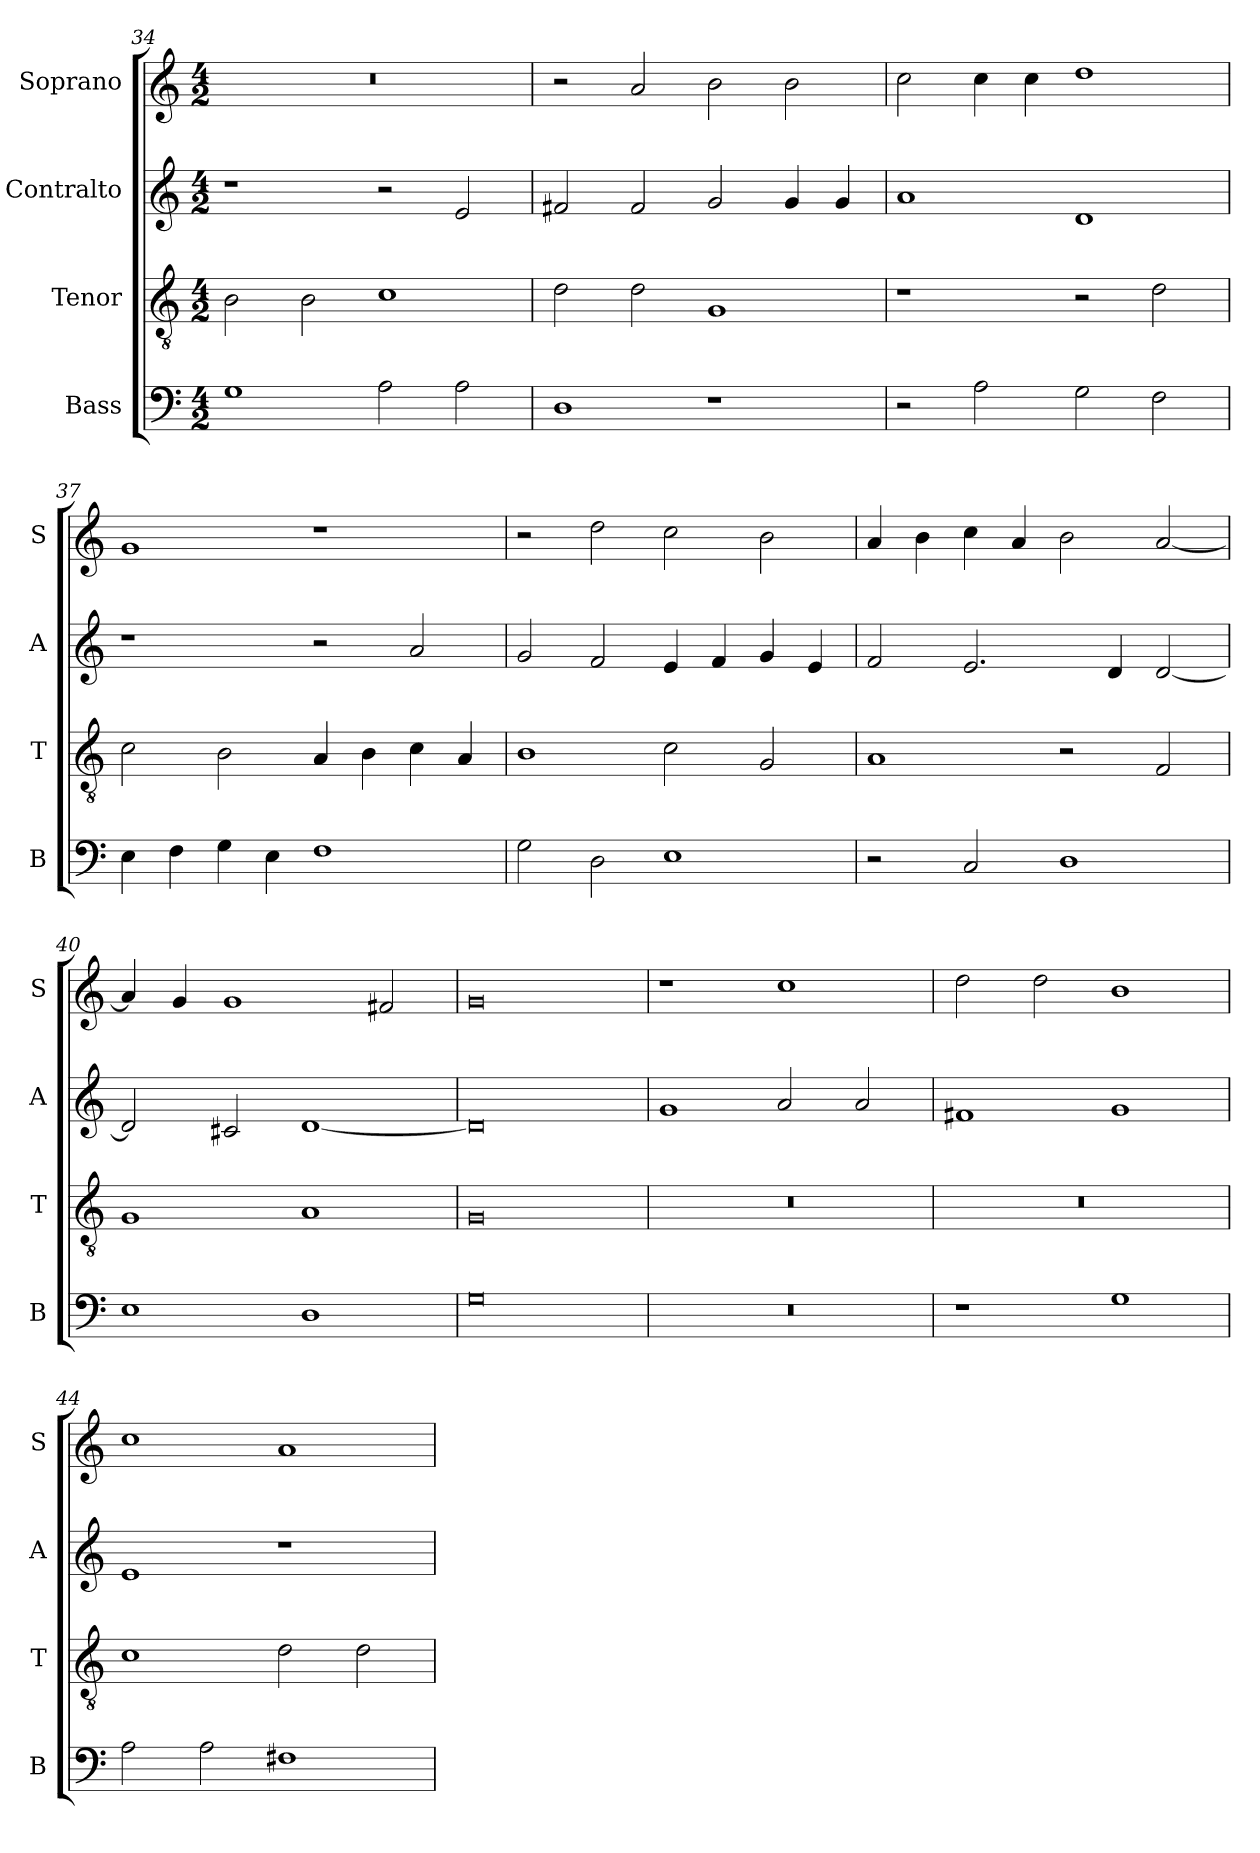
**kern	**kern	**kern	**kern
*part4	*part3	*part2	*part1
*staff4	*staff3	*staff2	*staff1
*I"Bass	*I"Tenor	*I"Contralto	*I"Soprano
*I'B	*I'T	*I'A	*I'S
*clefF4	*clefGv2	*clefG2	*clefG2
*k[]	*k[]	*k[]	*k[]
*G:mix	*G:mix	*G:mix	*G:mix
*M4/2	*M4/2	*M4/2	*M4/2
=34	=34	=34	=34
1G	2B	1r	0r
.	2B	.	.
2A	1c	2r	.
2A	.	2e	.
=35	=35	=35	=35
1D	2d	2f#X	2r
.	2d	2f#	2a
1r	1G	2g	2b
.	.	4g	2b
.	.	4g	.
=36	=36	=36	=36
2r	1r	1a	2cc
2A	.	.	4cc
.	.	.	4cc
2G	2r	1d	1dd
2F	2d	.	.
=37	=37	=37	=37
4E	2c	1r	1g
4F	.	.	.
4G	2B	.	.
4E	.	.	.
1F	4A	2r	1r
.	4B	.	.
.	4c	2a	.
.	4A	.	.
=38	=38	=38	=38
2G	1B	2g	2r
2D	.	2f	2dd
1E	2c	4e	2cc
.	.	4f	.
.	2G	4g	2b
.	.	4e	.
=39	=39	=39	=39
2r	1A	2f	4a
.	.	.	4b
2C	.	2.e	4cc
.	.	.	4a
1D	2r	.	2b
.	.	4d	.
.	2F	[2d	[2a
=40	=40	=40	=40
1E	1G	2d]	4a]
.	.	.	4g
.	.	2c#X	1g
1D	1A	[1d	.
.	.	.	2f#X
=41	=41	=41	=41
0G	0G	0d]	0g
=42	=42	=42	=42
0r	0r	1g	1r
.	.	2a	1cc
.	.	2a	.
=43	=43	=43	=43
1r	0r	1f#X	2dd
.	.	.	2dd
1G	.	1g	1b
=44	=44	=44	=44
2A	1c	1e	1cc
2A	.	.	.
1F#X	2d	1r	1a
.	2d	.	.
=	=	=	=
*-	*-	*-	*-
